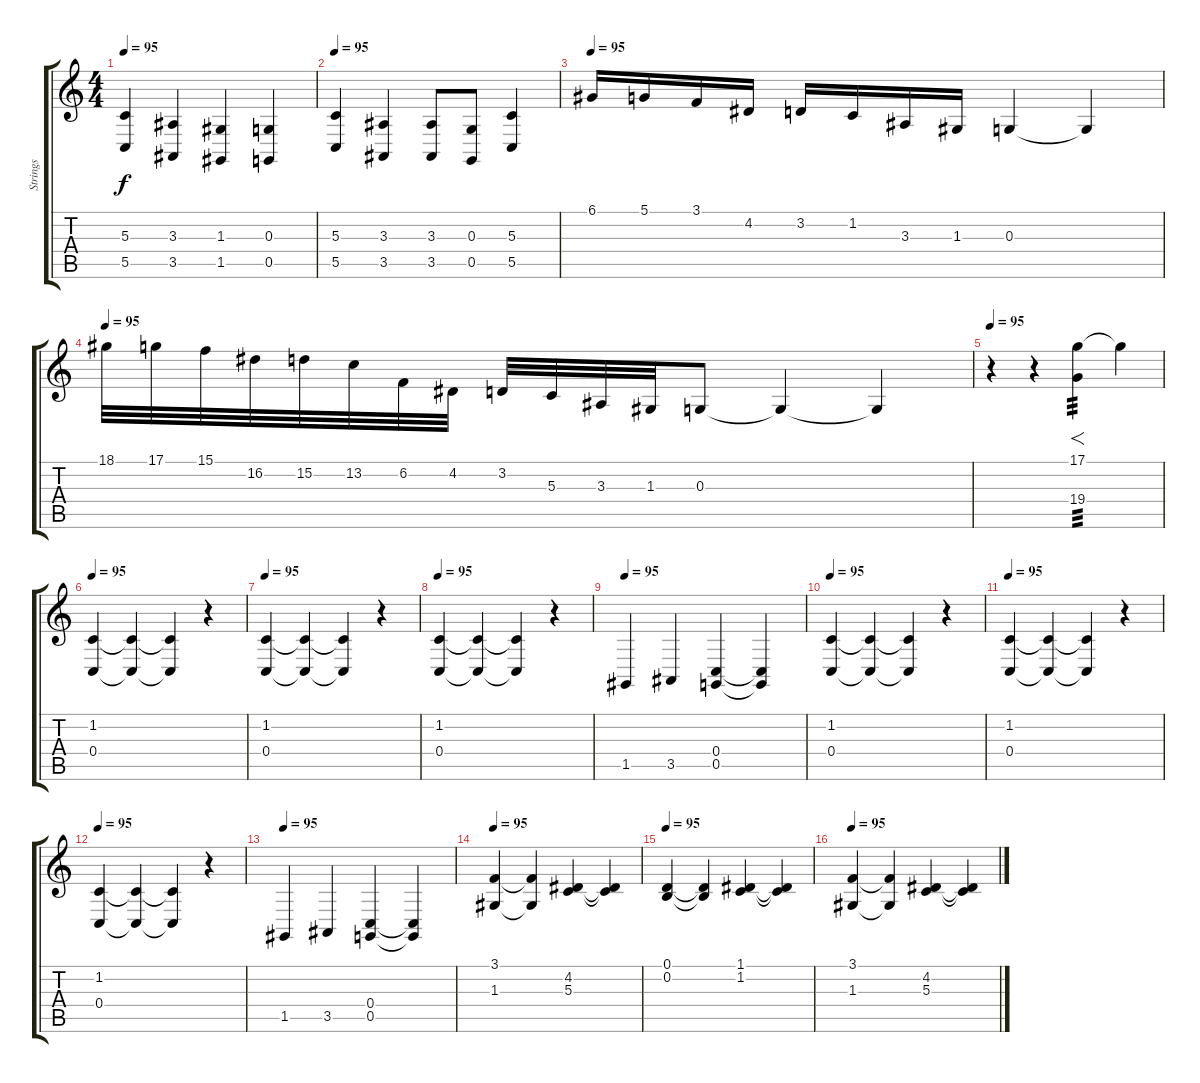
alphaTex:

\track ("Strings" "Strings") {instrument stringensemble2}
\staff {score tabs}
\tuning (D4 B3 G3 C3 G2 D2) {hide}
\ts (4 4)
\tempo 95
\clef g2
\ks c
(5.3 5.5).4{dy f} (3.3 3.5).4 (1.3 1.5).4 (0.3 0.5).4 |
\tempo 95
(5.3 5.5).4 (3.3 3.5).4 (3.3 3.5).8 (0.3 0.5).8 (5.3 5.5).4 |
\tempo 95
6.1.16 5.1.16 3.1.16 4.2.16 3.2.16 1.2.16 3.3.16 1.3.16 0.3.4 0.3{t}.4 |
\tempo 95
18.1.32 17.1.32 15.1.32 16.2.32 15.2.32 13.2.32 6.2.32 4.2.32 3.2.32 5.3.32 3.3.32 1.3.32 0.3.8 0.3{t}.4 0.3{t}.4 |
\tempo 95
r.4 r.4 (17.1 19.4).4{f tp 3} 17.1{t}.4 |
\tempo 95
(1.2 0.4).4 (1.2{t} 0.4{t}).4 (1.2{t} 0.4{t}).4 r.4 |
\tempo 95
(1.2 0.4).4 (1.2{t} 0.4{t}).4 (1.2{t} 0.4{t}).4 r.4 |
\tempo 95
(1.2 0.4).4 (1.2{t} 0.4{t}).4 (1.2{t} 0.4{t}).4 r.4 |
\tempo 95
1.5.4 3.5.4 (0.4 0.5).4 (0.4{t} 0.5{t}).4 |
\tempo 95
(1.2 0.4).4 (1.2{t} 0.4{t}).4 (1.2{t} 0.4{t}).4 r.4 |
\tempo 95
(1.2 0.4).4 (1.2{t} 0.4{t}).4 (1.2{t} 0.4{t}).4 r.4 |
\tempo 95
(1.2 0.4).4 (1.2{t} 0.4{t}).4 (1.2{t} 0.4{t}).4 r.4 |
\tempo 95
1.5.4 3.5.4 (0.4 0.5).4 (0.4{t} 0.5{t}).4 |
\tempo 95
(3.1 1.3).4 (3.1{t} 1.3{t}).4 (4.2 5.3).4 (4.2{t} 5.3{t}).4 |
\tempo 95
(0.1 0.2).4 (0.1{t} 0.2{t}).4 (1.1 1.2).4 (1.1{t} 1.2{t}).4 |
\tempo 95
(3.1 1.3).4 (3.1{t} 1.3{t}).4 (4.2 5.3).4 (4.2{t} 5.3{t}).4
